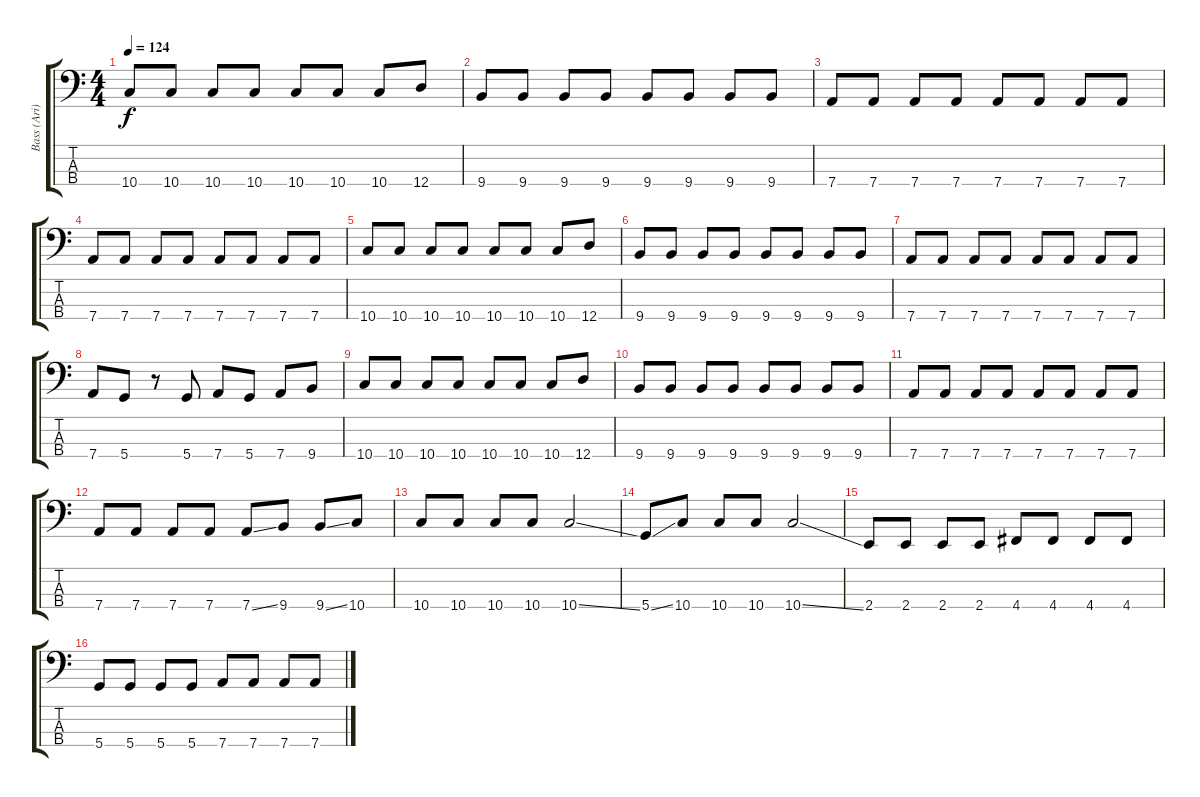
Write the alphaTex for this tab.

\track ("Bass (Ari)" "Bass (Ari)") {instrument electricbassfinger}
\staff {score tabs}
\tuning (G2 D2 A1 D1) {hide}
\ts (4 4)
\tempo 124
\clef f4
\ks c
10.4.8{dy f} 10.4.8 10.4.8 10.4.8 10.4.8 10.4.8 10.4.8 12.4.8 |
9.4.8 9.4.8 9.4.8 9.4.8 9.4.8 9.4.8 9.4.8 9.4.8 |
7.4.8 7.4.8 7.4.8 7.4.8 7.4.8 7.4.8 7.4.8 7.4.8 |
7.4.8 7.4.8 7.4.8 7.4.8 7.4.8 7.4.8 7.4.8 7.4.8 |
10.4.8 10.4.8 10.4.8 10.4.8 10.4.8 10.4.8 10.4.8 12.4.8 |
9.4.8 9.4.8 9.4.8 9.4.8 9.4.8 9.4.8 9.4.8 9.4.8 |
7.4.8 7.4.8 7.4.8 7.4.8 7.4.8 7.4.8 7.4.8 7.4.8 |
7.4.8 5.4.8 r.8 5.4.8 7.4.8 5.4.8 7.4.8 9.4.8 |
10.4.8 10.4.8 10.4.8 10.4.8 10.4.8 10.4.8 10.4.8 12.4.8 |
9.4.8 9.4.8 9.4.8 9.4.8 9.4.8 9.4.8 9.4.8 9.4.8 |
7.4.8 7.4.8 7.4.8 7.4.8 7.4.8 7.4.8 7.4.8 7.4.8 |
7.4.8 7.4.8 7.4.8 7.4.8 7.4{ss}.8 9.4.8 9.4{ss}.8 10.4.8 |
10.4.8 10.4.8 10.4.8 10.4.8 10.4{ss}.2 |
5.4{ss}.8 10.4.8 10.4.8 10.4.8 10.4{ss}.2 |
2.4.8 2.4.8 2.4.8 2.4.8 4.4.8 4.4.8 4.4.8 4.4.8 |
5.4.8 5.4.8 5.4.8 5.4.8 7.4.8 7.4.8 7.4.8 7.4.8
